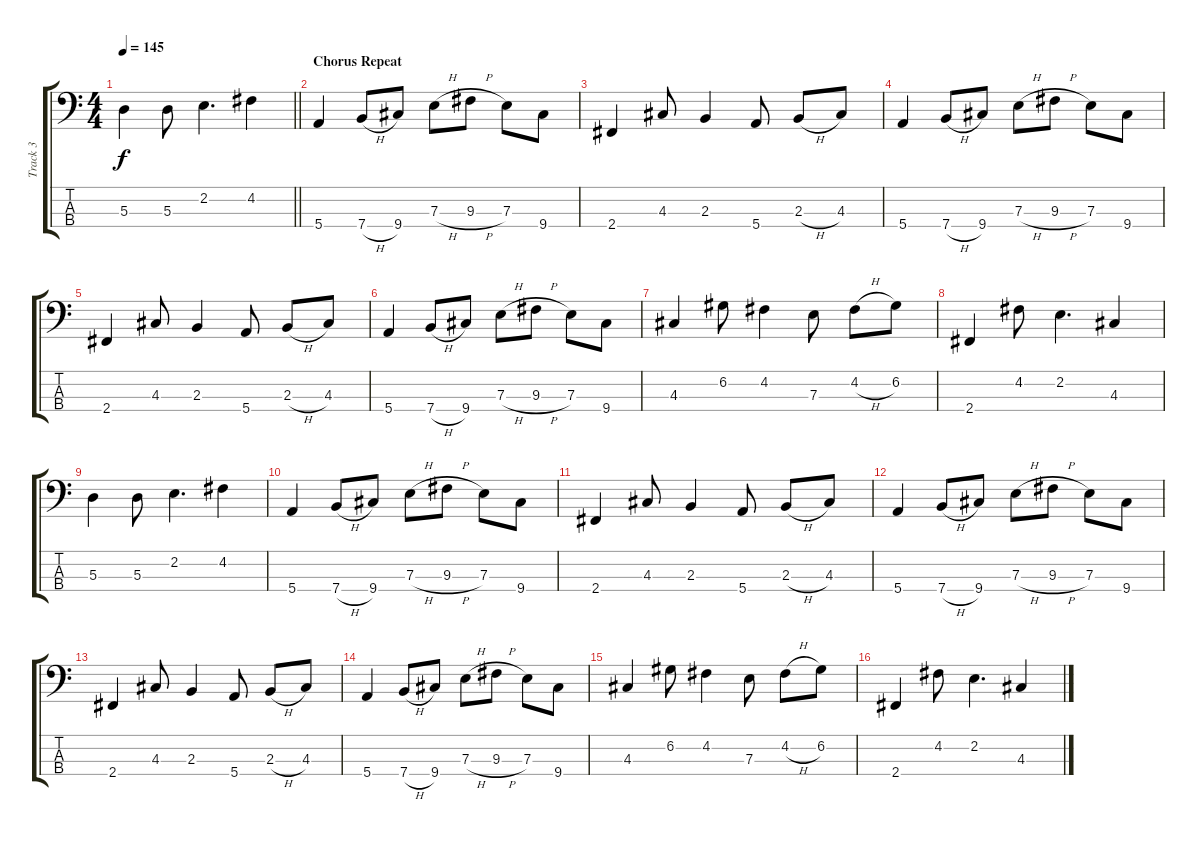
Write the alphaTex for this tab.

\track ("Track 3" "Track 3") {instrument electricbasspick}
\staff {score tabs}
\tuning (G2 D2 A1 E1) {hide}
\ts (4 4)
\tempo 145
\clef f4
\barLineRight lightlight
\ks c
5.3.4{dy f} 5.3.8 2.2.4{d} 4.2.4 |
\section ("" "Chorus Repeat")
5.4.4 7.4{h}.8 9.4.8 7.3{h}.8 9.3{h}.8 7.3.8 9.4.8 |
2.4.4 4.3.8 2.3.4 5.4.8 2.3{h}.8 4.3.8 |
5.4.4 7.4{h}.8 9.4.8 7.3{h}.8 9.3{h}.8 7.3.8 9.4.8 |
2.4.4 4.3.8 2.3.4 5.4.8 2.3{h}.8 4.3.8 |
5.4.4 7.4{h}.8 9.4.8 7.3{h}.8 9.3{h}.8 7.3.8 9.4.8 |
4.3.4 6.2.8 4.2.4 7.3.8 4.2{h}.8 6.2.8 |
2.4.4 4.2.8 2.2.4{d} 4.3.4 |
5.3.4 5.3.8 2.2.4{d} 4.2.4 |
5.4.4 7.4{h}.8 9.4.8 7.3{h}.8 9.3{h}.8 7.3.8 9.4.8 |
2.4.4 4.3.8 2.3.4 5.4.8 2.3{h}.8 4.3.8 |
5.4.4 7.4{h}.8 9.4.8 7.3{h}.8 9.3{h}.8 7.3.8 9.4.8 |
2.4.4 4.3.8 2.3.4 5.4.8 2.3{h}.8 4.3.8 |
5.4.4 7.4{h}.8 9.4.8 7.3{h}.8 9.3{h}.8 7.3.8 9.4.8 |
4.3.4 6.2.8 4.2.4 7.3.8 4.2{h}.8 6.2.8 |
2.4.4 4.2.8 2.2.4{d} 4.3.4
